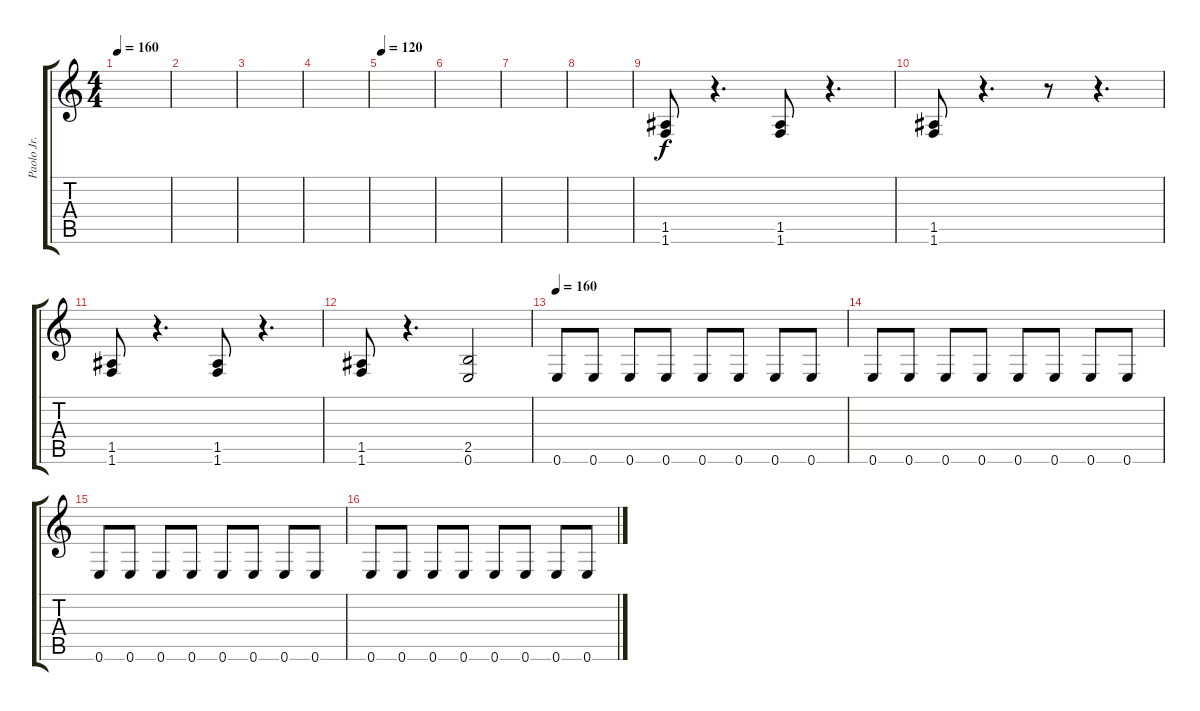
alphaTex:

\track ("Paolo Jr." "Paolo Jr.") {instrument electricbasspick}
\staff {score tabs}
\tuning (E4 B3 G3 D3 A2 E2) {hide}
\ts (4 4)
\tempo 160
\tempo 132
\tempo 160
\clef g2
\ks c
|
|
|
|
\tempo 120
|
|
|
|
(1.5 1.6).8 r.4{d} (1.5 1.6).8 r.4{d} |
(1.5 1.6).8 r.4{d} r.8 r.4{d} |
(1.5 1.6).8 r.4{d} (1.5 1.6).8 r.4{d} |
(1.5 1.6).8 r.4{d} (2.5 0.6).2 |
\tempo 180
\tempo 160
0.6.8 0.6.8 0.6.8 0.6.8 0.6.8 0.6.8 0.6.8 0.6.8 |
0.6.8 0.6.8 0.6.8 0.6.8 0.6.8 0.6.8 0.6.8 0.6.8 |
0.6.8 0.6.8 0.6.8 0.6.8 0.6.8 0.6.8 0.6.8 0.6.8 |
0.6.8 0.6.8 0.6.8 0.6.8 0.6.8 0.6.8 0.6.8 0.6.8
